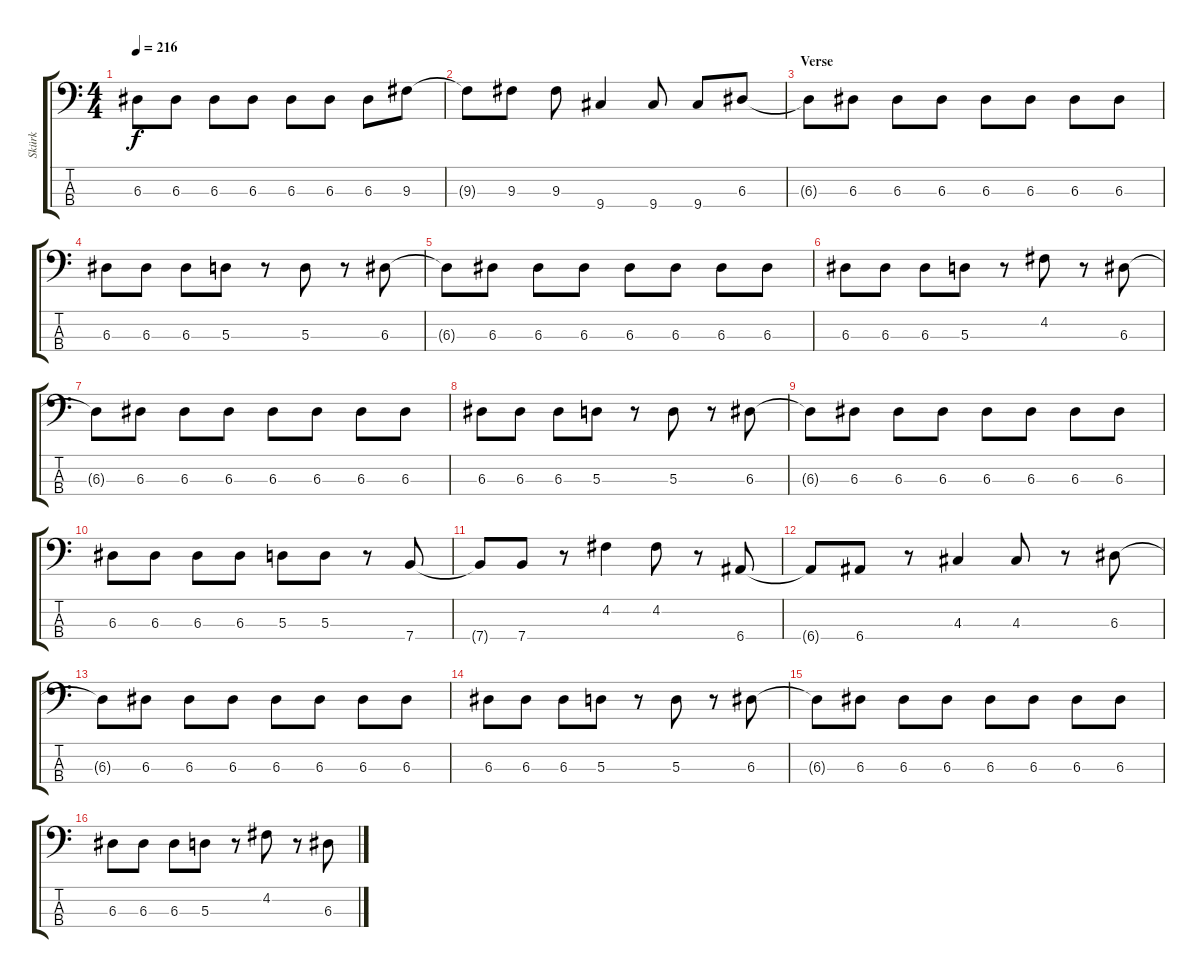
\track ("Skürk" "Skürk") {instrument electricbasspick}
\staff {score tabs}
\tuning (G2 D2 A1 E1) {hide}
\ts (4 4)
\tempo 216
\clef f4
\ks c
6.3{t}.8{dy f} 6.3.8 6.3.8 6.3.8 6.3.8 6.3.8 6.3.8 9.3.8 |
9.3{t}.8 9.3.8 9.3.8 9.4.4 9.4.8 9.4.8 6.3.8 |
\section ("" "Verse")
6.3{t}.8 6.3.8 6.3.8 6.3.8 6.3.8 6.3.8 6.3.8 6.3.8 |
6.3.8 6.3.8 6.3.8 5.3.8 r.8 5.3.8 r.8 6.3.8 |
6.3{t}.8 6.3.8 6.3.8 6.3.8 6.3.8 6.3.8 6.3.8 6.3.8 |
6.3.8 6.3.8 6.3.8 5.3.8 r.8 4.2.8 r.8 6.3.8 |
6.3{t}.8 6.3.8 6.3.8 6.3.8 6.3.8 6.3.8 6.3.8 6.3.8 |
6.3.8 6.3.8 6.3.8 5.3.8 r.8 5.3.8 r.8 6.3.8 |
6.3{t}.8 6.3.8 6.3.8 6.3.8 6.3.8 6.3.8 6.3.8 6.3.8 |
6.3.8 6.3.8 6.3.8 6.3.8 5.3.8 5.3.8 r.8 7.4.8 |
7.4{t}.8 7.4.8 r.8 4.2.4 4.2.8 r.8 6.4.8 |
6.4{t}.8 6.4.8 r.8 4.3.4 4.3.8 r.8 6.3.8 |
6.3{t}.8 6.3.8 6.3.8 6.3.8 6.3.8 6.3.8 6.3.8 6.3.8 |
6.3.8 6.3.8 6.3.8 5.3.8 r.8 5.3.8 r.8 6.3.8 |
6.3{t}.8 6.3.8 6.3.8 6.3.8 6.3.8 6.3.8 6.3.8 6.3.8 |
6.3.8 6.3.8 6.3.8 5.3.8 r.8 4.2.8 r.8 6.3.8
